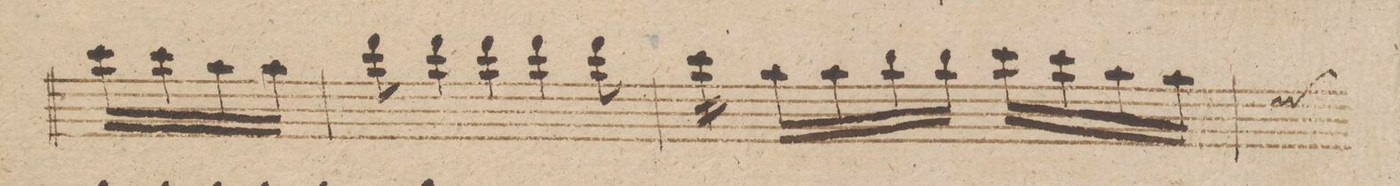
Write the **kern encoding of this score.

**kern	**dynam
*I"Violino 1mo	*
*clefG2	*
*k[b-]	*
*met(c|)	*
*M3/4	*
16ccc\LL	.
16ccc\	.
16aa\	.
16aa\JJ	.
=135	=135
8ddd\	.
*Xtuplet	*
6ddd\	.
6ddd\	.
6ddd\	.
8ddd\	.
=136	=136
*tremolo	*
16ccc\LL	.
16ccc\	.
16ccc\	.
16ccc\JJ	.
*Xtremolo	*
16aa\LL	.
16aa\	.
16bb-\	.
16bb-\JJ	.
16ccc\LL	.
16ccc\	.
16aa\	.
16aa\JJ	.
*custos:ee	*
=137	=137
*-	*-
